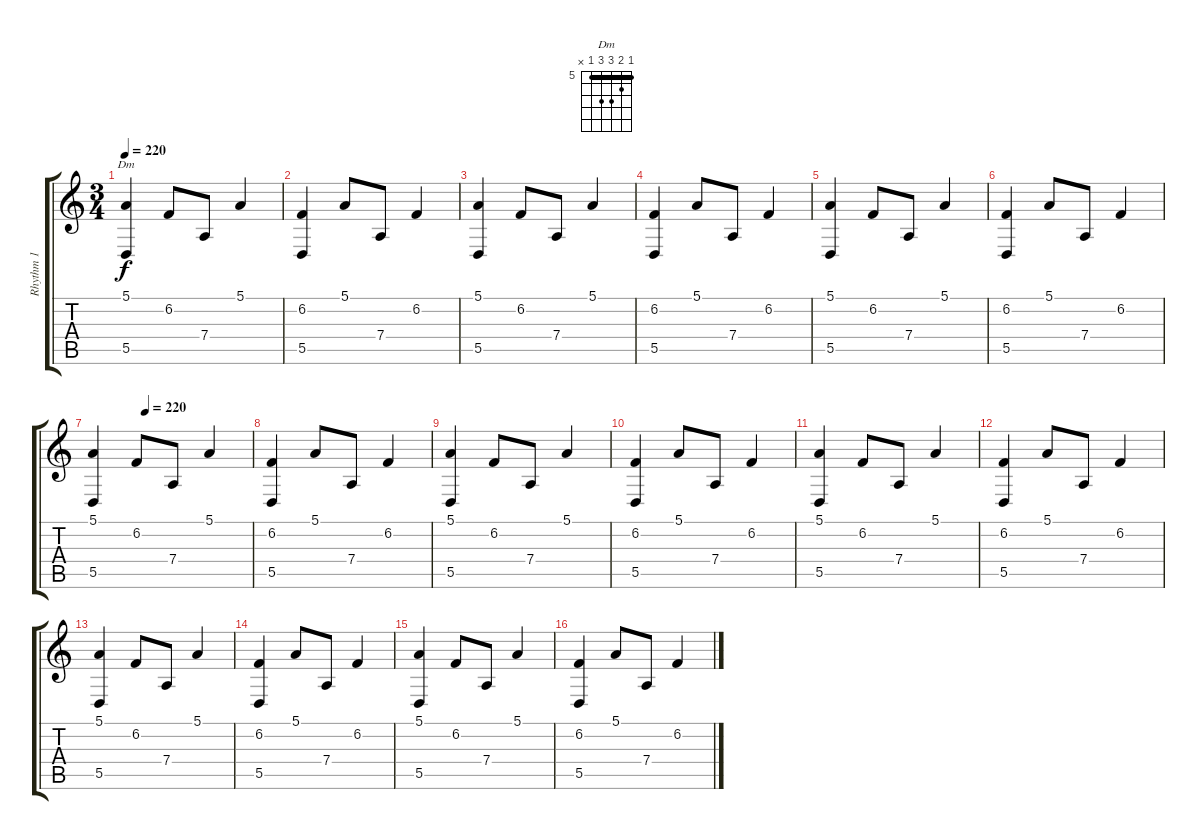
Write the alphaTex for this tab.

\track ("Rhythm 1" "Rhythm 1") {instrument harpsichord}
\staff {score tabs}
\tuning (E4 B3 G3 D3 A2 E2) {hide}
\chord ("Dm" 5 6 7 7 5 x) {firstfret 5 barre 5}
\ts (3 4)
\tempo 220
\clef g2
\ks c
(5.1 5.5).4{ch "Dm" dy f} 6.2.8 7.4.8 5.1.4 |
(6.2 5.5).4 5.1.8 7.4.8 6.2.4 |
(5.1 5.5).4 6.2.8 7.4.8 5.1.4 |
(6.2 5.5).4 5.1.8 7.4.8 6.2.4 |
(5.1 5.5).4 6.2.8 7.4.8 5.1.4 |
(6.2 5.5).4 5.1.8 7.4.8 6.2.4 |
\tempo (220 0.3333333333333333)
(5.1 5.5).4 6.2.8 7.4.8 5.1.4 |
(6.2 5.5).4 5.1.8 7.4.8 6.2.4 |
(5.1 5.5).4 6.2.8 7.4.8 5.1.4 |
(6.2 5.5).4 5.1.8 7.4.8 6.2.4 |
(5.1 5.5).4 6.2.8 7.4.8 5.1.4 |
(6.2 5.5).4 5.1.8 7.4.8 6.2.4 |
(5.1 5.5).4 6.2.8 7.4.8 5.1.4 |
(6.2 5.5).4 5.1.8 7.4.8 6.2.4 |
(5.1 5.5).4 6.2.8 7.4.8 5.1.4 |
(6.2 5.5).4 5.1.8 7.4.8 6.2.4
